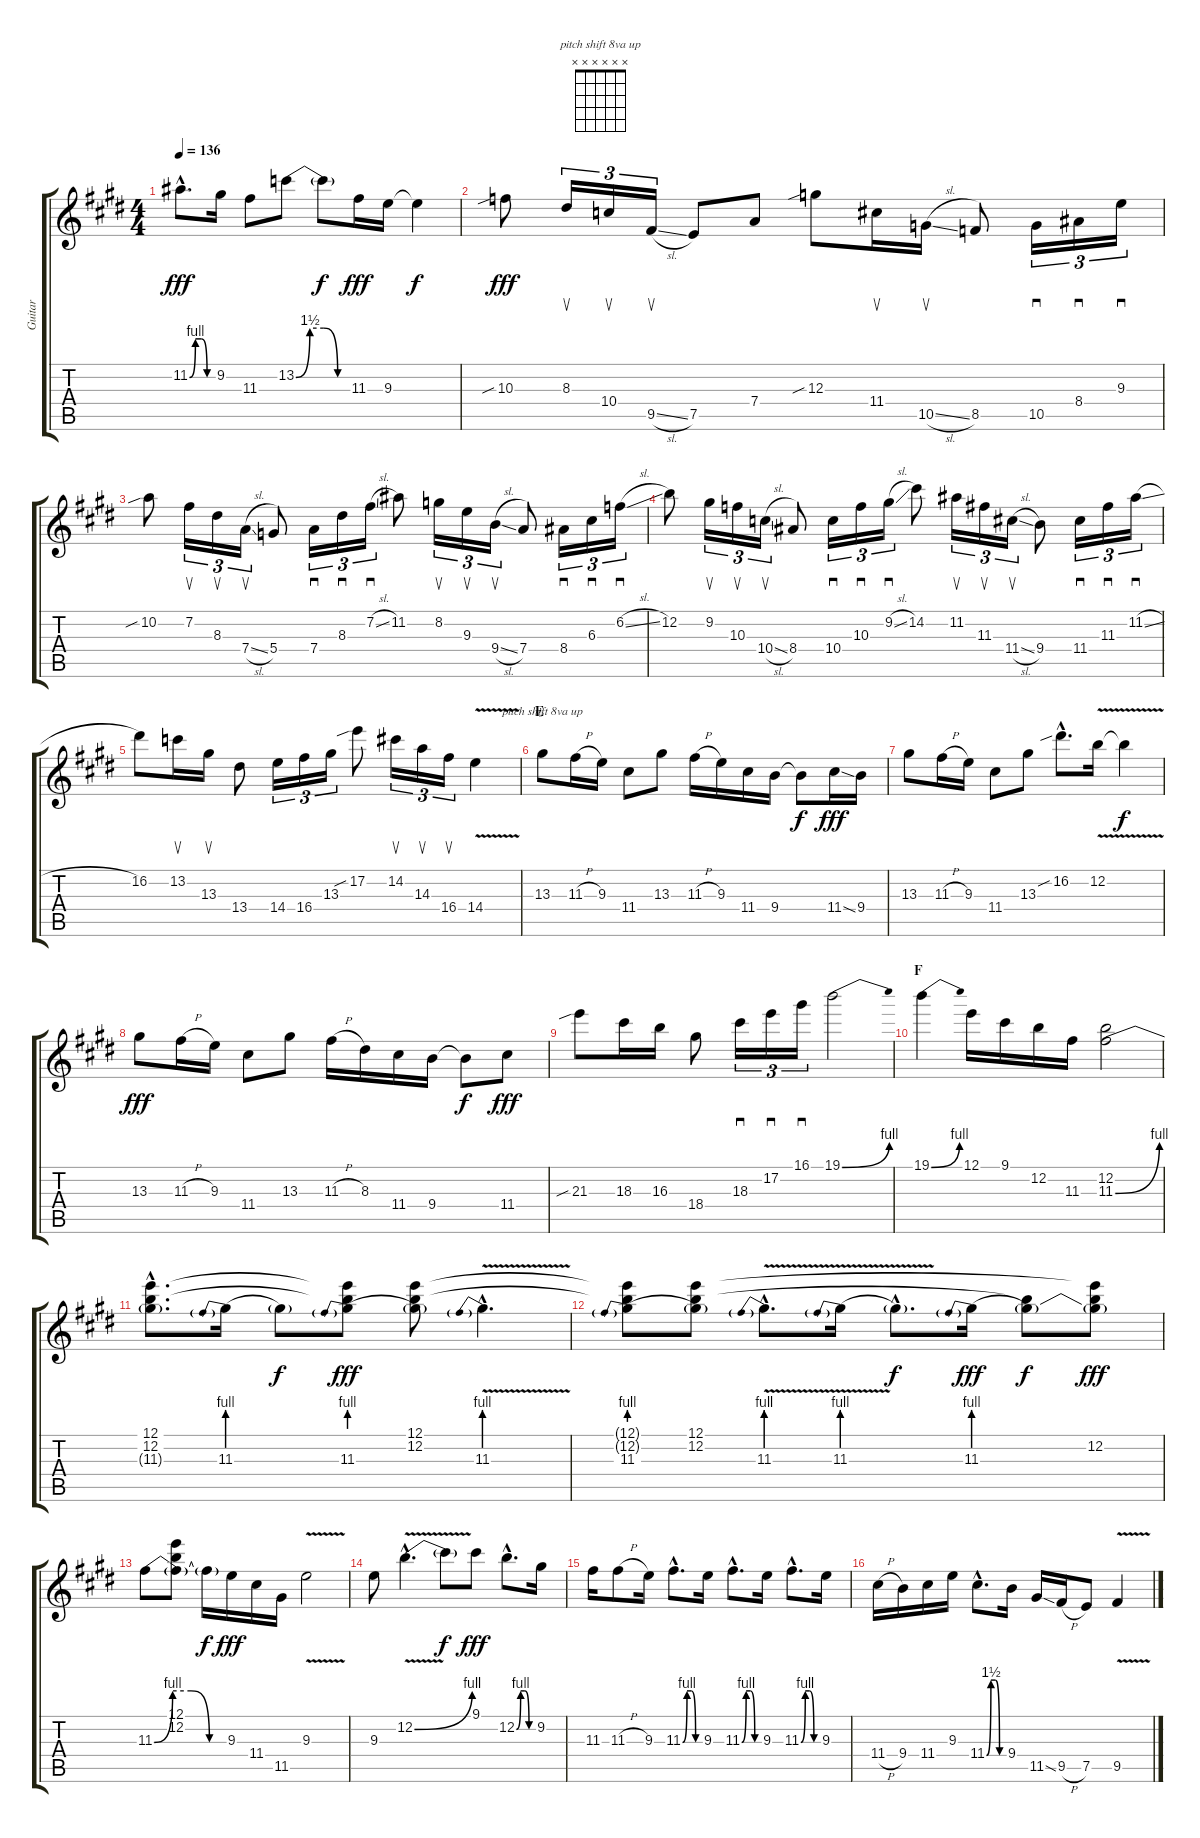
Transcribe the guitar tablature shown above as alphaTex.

\track ("Guitar" "Guitar") {instrument distortionguitar}
\staff {score tabs}
\tuning (E4 B3 G3 D3 A2 E2) {hide}
\chord ("pitch shift 8va up" x x x x x x) {firstfret 0}
\ts (4 4)
\tempo 136
\clef g2
\ks e
11.2{be (custom 0 0 15 4 30 4 45 0 60 0) hac}.8{d dy fff} 9.2.16 11.3.8 13.2{be (custom 0 0 15 6 30 6 45 0 60 0)}.8 13.2{t}.8{dy f} 11.3.16{dy fff} 9.3.16 9.3{t}.4{dy f} |
10.3{sib}.8{dy fff} 8.3.16{su tu (3 2)} 10.4.16{su tu (3 2)} 9.5{sl}.16{su tu (3 2)} 7.5.8 7.4.8 12.3{sib}.8 11.4.16{su} 10.5{sl}.16{su} 8.5.8 10.5.16{sd tu (3 2)} 8.4.16{sd tu (3 2)} 9.3.16{sd tu (3 2)} |
10.2{sib}.8 7.2.16{su tu (3 2)} 8.3.16{su tu (3 2)} 7.4{sl}.16{su tu (3 2)} 5.4.8 7.4.16{sd tu (3 2)} 8.3.16{sd tu (3 2)} 7.2{sl}.16{sd tu (3 2)} 11.2.8 8.2.16{su tu (3 2)} 9.3.16{su tu (3 2)} 9.4{sl}.16{su tu (3 2)} 7.4.8 8.4.16{sd tu (3 2)} 6.3.16{sd tu (3 2)} 6.2{sl}.16{sd tu (3 2)} |
12.2.8 9.2.16{su tu (3 2)} 10.3.16{su tu (3 2)} 10.4{sl}.16{su tu (3 2)} 8.4.8 10.4.16{sd tu (3 2)} 10.3.16{sd tu (3 2)} 9.2{sl}.16{sd tu (3 2)} 14.2.8 11.2.16{su tu (3 2)} 11.3.16{su tu (3 2)} 11.4{sl}.16{su tu (3 2)} 9.4.8 11.4.16{sd tu (3 2)} 11.3.16{sd tu (3 2)} 11.2{sl}.16{sd tu (3 2)} |
16.2.8 13.2.16{su} 13.3.16{su} 13.4.8 14.4.16{tu (3 2)} 16.4.16{tu (3 2)} 13.3.16{tu (3 2)} 17.2{sib}.8 14.2.16{su tu (3 2)} 14.3.16{su tu (3 2)} 16.4.16{su tu (3 2)} 14.4{v}.4 |
\section ("" "E")
13.3.8{ch "pitch shift 8va up"} 11.3{h}.16 9.3.16 11.4.8 13.3.8 11.3{h}.16 9.3.16 11.4.16 9.4.16 9.4{t}.8{dy f} 11.4{ss}.16{dy fff} 9.4.16 |
13.3.8 11.3{h}.16 9.3.16 11.4.8 13.3.8 16.2{sib hac}.8{d} 12.2{v}.16 12.2{t}.4{dy f} |
13.3.8{dy fff} 11.3{h}.16 9.3.16 11.4.8 13.3.8 11.3{h}.16 8.3.16 11.4.16 9.4.16 9.4{t}.8{dy f} 11.4.8{dy fff} |
21.3{sib}.8 18.3.16 16.3.16 18.4.8 18.3.16{sd tu (3 2)} 17.2.16{sd tu (3 2)} 16.1.16{sd tu (3 2)} 19.1{be (bend 0 0 60 4)}.2 |
\section ("" "F")
19.1{be (bend 0 0 60 4)}.4 12.1.16 9.1.16 12.2.16 11.3.16 (12.2 11.3{be (bend 0 0 60 4)}).2 |
(12.1{hac} 12.2{hac} 11.3{hac t}).8{d} 11.3{be (prebend 0 4 60 4)}.16 11.3{t}.8{dy f} (12.1{t} 12.2{t} 11.3{be (prebend 0 4 60 4)}).8{dy fff} (12.1 12.2 11.3{t}).8 11.3{be (prebend 0 4 60 4) v hac}.4{d} |
(12.1{t} 12.2{t} 11.3{be (prebend 0 4 60 4)}).8 (12.1 12.2 11.3{t}).8 11.3{be (prebend 0 4 60 4) v hac}.8{d} 11.3{be (prebend 0 4 60 4) v}.16 11.3{hac t}.8{d dy f} 11.3{be (prebend 0 4 60 4)}.16{dy fff} (12.2{t} 11.3{t}).8{dy f} (12.1{t} 12.2 11.3{t}).8{dy fff} |
11.3{be (custom 0 0 15 4 30 4 45 0 60 0)}.8 (12.1 12.2 11.3{t}).8 11.3{t}.16{dy f} 9.3.16{dy fff} 11.4.16 11.5.16 9.3{v}.2 |
9.3.8 12.2{be (bend 0 0 60 4) v hac}.4{d} 12.2{t}.8{dy f} 9.1.8{dy fff} 12.2{be (custom 0 0 15 4 30 4 45 0 60 0) hac}.8{d} 9.2.16 |
11.3.16 11.3{h}.8 9.3.16 11.3{be (custom 0 0 15 4 30 4 45 0 60 0) hac}.8{d} 9.3.16 11.3{be (custom 0 0 15 4 30 4 45 0 60 0) hac}.8{d} 9.3.16 11.3{be (custom 0 0 15 4 30 4 45 0 60 0) hac}.8{d} 9.3.16 |
11.4{h}.16 9.4.16 11.4.16 9.3.16 11.4{be (custom 0 0 15 6 30 6 45 0 60 0) hac}.8{d} 9.4.16 11.5{ss}.16 9.5{h}.16 7.5.8 9.5{v}.4
